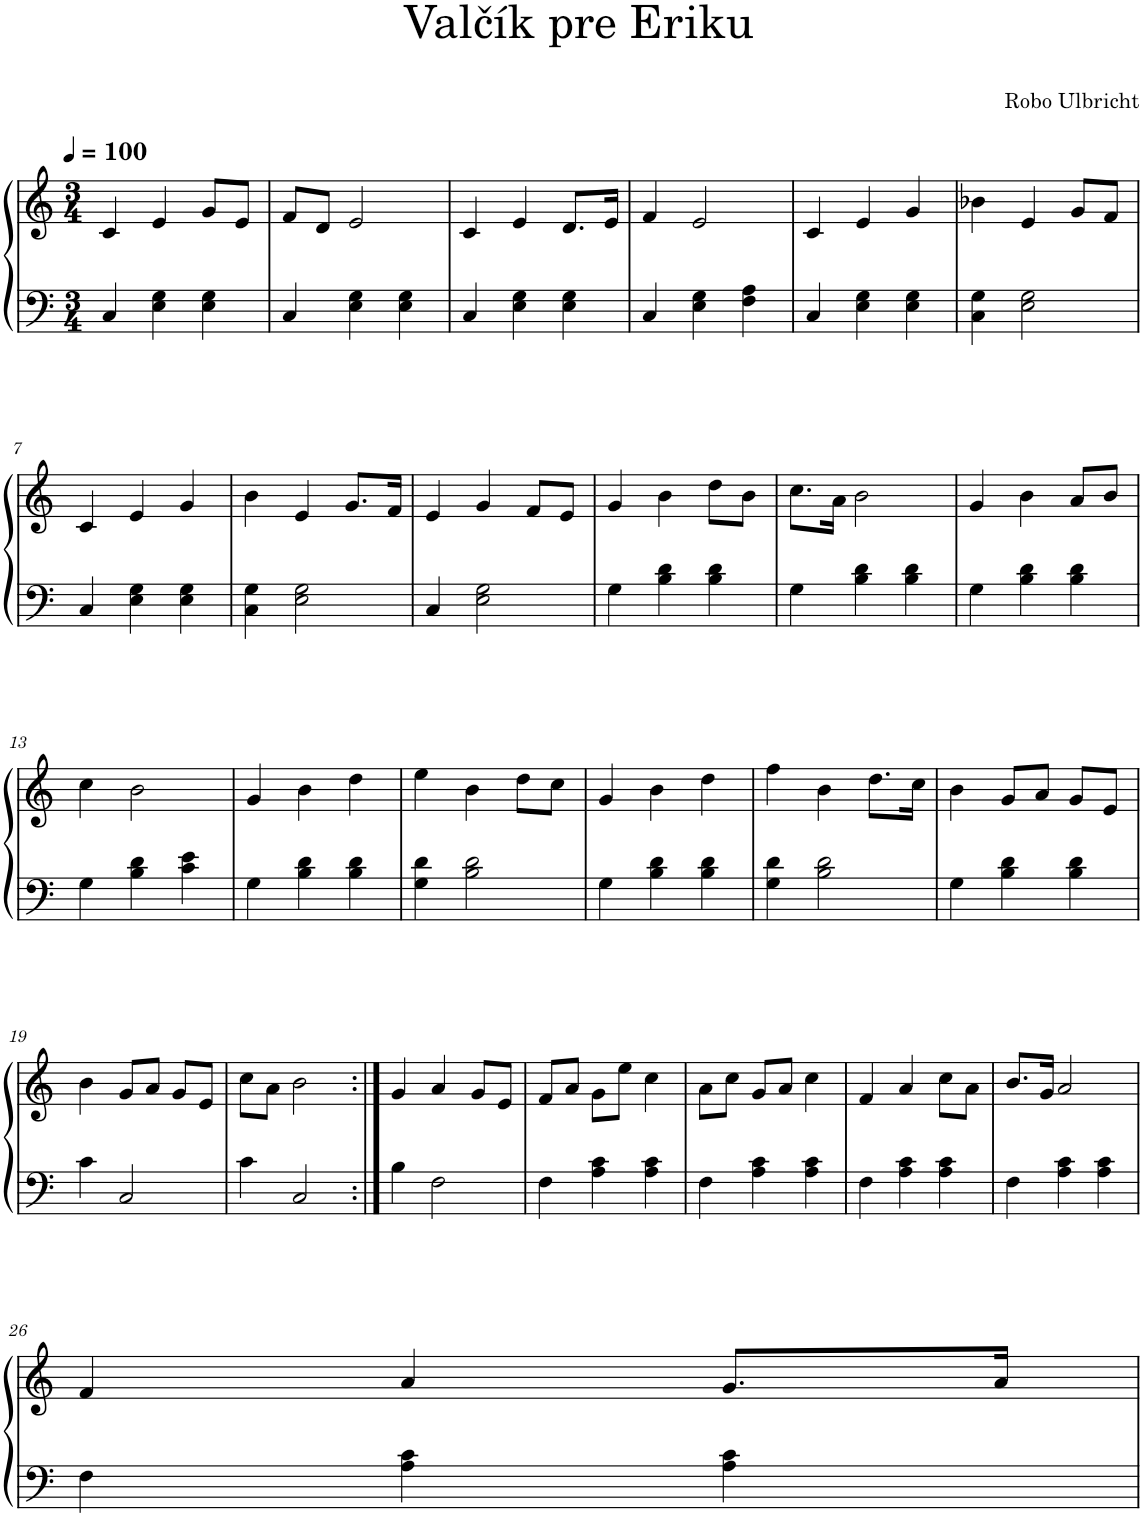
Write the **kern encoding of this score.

**kern	**kern
*part1	*part1
*staff2	*staff1
*I"Piano	*
*I'Pno.	*
*clefF4	*clefG2
*k[]	*k[]
*M3/4	*M3/4
*MM100	*MM100
=1	=1
4C/	4c/
4E\ 4G\	4e/
4E\ 4G\	8g/L
.	8e/J
=2	=2
4C/	8f/L
.	8d/J
4E\ 4G\	2e/
4E\ 4G\	.
=3	=3
4C/	4c/
4E\ 4G\	4e/
4E\ 4G\	8.d/L
.	16e/Jk
=4	=4
4C/	4f/
4E\ 4G\	2e/
4F\ 4A\	.
=5	=5
4C/	4c/
4E\ 4G\	4e/
4E\ 4G\	4g/
=6	=6
4C\ 4G\	4b-X\
2E\ 2G\	4e/
.	8g/L
.	8f/J
!!LO:LB:g=z
=7	=7
4C/	4c/
4E\ 4G\	4e/
4E\ 4G\	4g/
=8	=8
4C\ 4G\	4b\
2E\ 2G\	4e/
.	8.g/L
.	16f/Jk
=9	=9
4C/	4e/
2E\ 2G\	4g/
.	8f/L
.	8e/J
=10	=10
4G\	4g/
4B\ 4d\	4b\
4B\ 4d\	8dd\L
.	8b\J
=11	=11
4G\	8.cc\L
.	16a\Jk
4B\ 4d\	2b\
4B\ 4d\	.
=12	=12
4G\	4g/
4B\ 4d\	4b\
4B\ 4d\	8a/L
.	8b/J
!!LO:LB:g=z
=13	=13
4G\	4cc\
4B\ 4d\	2b\
4c\ 4e\	.
=14	=14
4G\	4g/
4B\ 4d\	4b\
4B\ 4d\	4dd\
=15	=15
4G\ 4d\	4ee\
2B\ 2d\	4b\
.	8dd\L
.	8cc\J
=16	=16
4G\	4g/
4B\ 4d\	4b\
4B\ 4d\	4dd\
=17	=17
4G\ 4d\	4ff\
2B\ 2d\	4b\
.	8.dd\L
.	16cc\Jk
=18	=18
4G\	4b\
4B\ 4d\	8g/L
.	8a/J
4B\ 4d\	8g/L
.	8e/J
!!LO:LB:g=z
=19	=19
4c\	4b\
2C/	8g/L
.	8a/J
.	8g/L
.	8e/J
=20	=20
4c\	8cc\L
.	8a\J
2C/	2b\
=21:|!	=21:|!
4B\	4g/
2F\	4a/
.	8g/L
.	8e/J
=22	=22
4F\	8f/L
.	8a/J
4A\ 4c\	8g\L
.	8ee\J
4A\ 4c\	4cc\
=23	=23
4F\	8a\L
.	8cc\J
4A\ 4c\	8g/L
.	8a/J
4A\ 4c\	4cc\
=24	=24
4F\	4f/
4A\ 4c\	4a/
4A\ 4c\	8cc\L
.	8a\J
=25	=25
4F\	8.b/L
.	16g/Jk
4A\ 4c\	2a/
4A\ 4c\	.
!!LO:LB:g=z
=26	=26
4F\	4f/
4A\ 4c\	4a/
4A\ 4c\	8.g/L
.	16a/Jk
=	=
*-	*-
